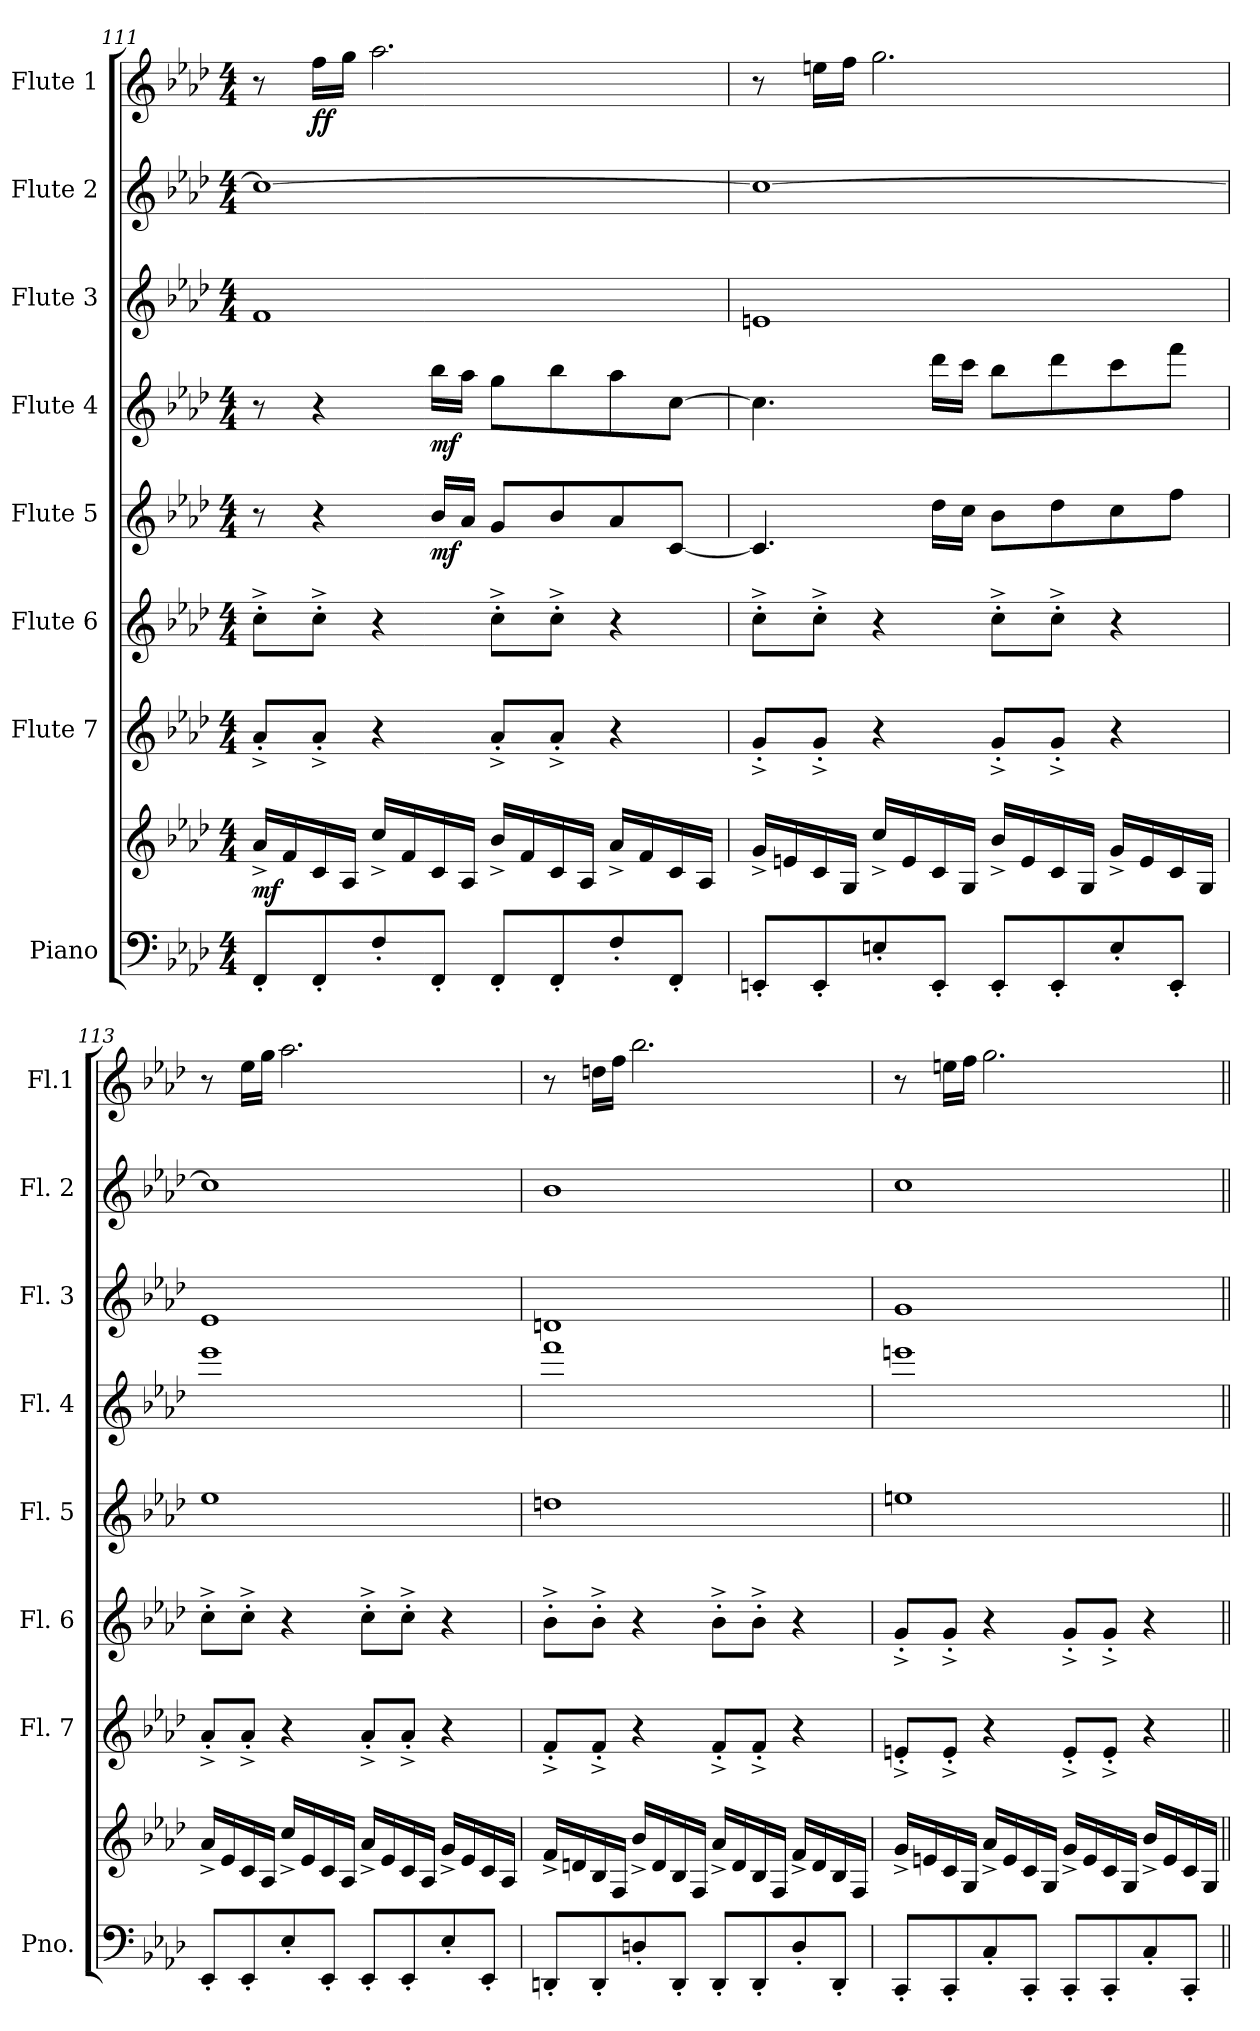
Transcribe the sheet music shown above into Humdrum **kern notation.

**kern	**kern	**dynam	**kern	**kern	**kern	**dynam	**kern	**dynam	**kern	**kern	**kern	**dynam
*part8	*part8	*part8	*part7	*part6	*part5	*part5	*part4	*part4	*part3	*part2	*part1	*part1
*staff9	*staff8	*staff8/9	*staff7	*staff6	*staff5	*staff5	*staff4	*staff4	*staff3	*staff2	*staff1	*staff1
*I"Piano	*	*	*I"Flute 7	*I"Flute 6	*I"Flute 5	*	*I"Flute 4	*	*I"Flute 3	*I"Flute 2	*I"Flute 1	*
*I'Pno.	*	*	*I'Fl. 7	*I'Fl. 6	*I'Fl. 5	*	*I'Fl. 4	*	*I'Fl. 3	*I'Fl. 2	*I'Fl.1	*
*clefF4	*clefG2	*	*clefG2	*clefG2	*clefG2	*	*clefG2	*	*clefG2	*clefG2	*clefG2	*
*k[b-e-a-d-]	*k[b-e-a-d-]	*	*k[b-e-a-d-]	*k[b-e-a-d-]	*k[b-e-a-d-]	*	*k[b-e-a-d-]	*	*k[b-e-a-d-]	*k[b-e-a-d-]	*k[b-e-a-d-]	*
*M4/4	*M4/4	*	*M4/4	*M4/4	*M4/4	*	*M4/4	*	*M4/4	*M4/4	*M4/4	*
=111	=111	=111	=111	=111	=111	=111	=111	=111	=111	=111	=111	=111
!	!	!LO:DY:b	!	!	!	!	!	!	!	!	!	!
8FF'/L	16a-^/LL	mf	8a-^'/L	8cc^'\L	8r	.	8r	.	1f	1cc_	8r	.
.	16f/	.	.	.	.	.	.	.	.	.	.	.
!	!	!	!	!	!	!	!	!	!	!	!	!LO:DY:b
8FF'/	16c/	.	8a-^'/J	8cc^'\J	4r	.	4r	.	.	.	16ff\LL	ff
.	16A-/JJ	.	.	.	.	.	.	.	.	.	16gg\JJ	.
8F'/	16cc^/LL	.	4r	4r	.	.	.	.	.	.	2.aa-\	.
.	16f/	.	.	.	.	.	.	.	.	.	.	.
!	!	!	!	!	!	!LO:DY:b	!	!LO:DY:b	!	!	!	!
8FF'/J	16c/	.	.	.	16b-/LL	mf	16bb-\LL	mf	.	.	.	.
.	16A-/JJ	.	.	.	16a-/JJ	.	16aa-\JJ	.	.	.	.	.
8FF'/L	16b-^/LL	.	8a-^'/L	8cc^'\L	8g/L	.	8gg\L	.	.	.	.	.
.	16f/	.	.	.	.	.	.	.	.	.	.	.
8FF'/	16c/	.	8a-^'/J	8cc^'\J	8b-/	.	8bb-\	.	.	.	.	.
.	16A-/JJ	.	.	.	.	.	.	.	.	.	.	.
8F'/	16a-^/LL	.	4r	4r	8a-/	.	8aa-\	.	.	.	.	.
.	16f/	.	.	.	.	.	.	.	.	.	.	.
8FF'/J	16c/	.	.	.	[8c/J	.	[8cc\J	.	.	.	.	.
.	16A-/JJ	.	.	.	.	.	.	.	.	.	.	.
!!LO:PB:g=z
=112	=112	=112	=112	=112	=112	=112	=112	=112	=112	=112	=112	=112
8EEn'/L	16g^/LL	.	8g^'/L	8cc^'\L	4.c/]	.	4.cc\]	.	1en	1cc_	8r	.
.	16en/	.	.	.	.	.	.	.	.	.	.	.
8EE'/	16c/	.	8g^'/J	8cc^'\J	.	.	.	.	.	.	16een\LL	.
.	16G/JJ	.	.	.	.	.	.	.	.	.	16ff\JJ	.
8En'/	16cc^/LL	.	4r	4r	.	.	.	.	.	.	2.gg\	.
.	16e/	.	.	.	.	.	.	.	.	.	.	.
8EE'/J	16c/	.	.	.	16dd-\LL	.	16ddd-\LL	.	.	.	.	.
.	16G/JJ	.	.	.	16cc\JJ	.	16ccc\JJ	.	.	.	.	.
8EE'/L	16b-^/LL	.	8g^'/L	8cc^'\L	8b-\L	.	8bb-\L	.	.	.	.	.
.	16e/	.	.	.	.	.	.	.	.	.	.	.
8EE'/	16c/	.	8g^'/J	8cc^'\J	8dd-\	.	8ddd-\	.	.	.	.	.
.	16G/JJ	.	.	.	.	.	.	.	.	.	.	.
8E'/	16g^/LL	.	4r	4r	8cc\	.	8ccc\	.	.	.	.	.
.	16e/	.	.	.	.	.	.	.	.	.	.	.
8EE'/J	16c/	.	.	.	8ff\J	.	8fff\J	.	.	.	.	.
.	16G/JJ	.	.	.	.	.	.	.	.	.	.	.
=113	=113	=113	=113	=113	=113	=113	=113	=113	=113	=113	=113	=113
8EE-'/L	16a-^/LL	.	8a-^'/L	8cc^'\L	1ee-	.	1eee-	.	1e-	1cc]	8r	.
.	16e-/	.	.	.	.	.	.	.	.	.	.	.
8EE-'/	16c/	.	8a-^'/J	8cc^'\J	.	.	.	.	.	.	16ee-\LL	.
.	16A-/JJ	.	.	.	.	.	.	.	.	.	16gg\JJ	.
8E-'/	16cc^/LL	.	4r	4r	.	.	.	.	.	.	2.aa-\	.
.	16e-/	.	.	.	.	.	.	.	.	.	.	.
8EE-'/J	16c/	.	.	.	.	.	.	.	.	.	.	.
.	16A-/JJ	.	.	.	.	.	.	.	.	.	.	.
8EE-'/L	16a-^/LL	.	8a-^'/L	8cc^'\L	.	.	.	.	.	.	.	.
.	16e-/	.	.	.	.	.	.	.	.	.	.	.
8EE-'/	16c/	.	8a-^'/J	8cc^'\J	.	.	.	.	.	.	.	.
.	16A-/JJ	.	.	.	.	.	.	.	.	.	.	.
8E-'/	16g^/LL	.	4r	4r	.	.	.	.	.	.	.	.
.	16e-/	.	.	.	.	.	.	.	.	.	.	.
8EE-'/J	16c/	.	.	.	.	.	.	.	.	.	.	.
.	16A-/JJ	.	.	.	.	.	.	.	.	.	.	.
=114	=114	=114	=114	=114	=114	=114	=114	=114	=114	=114	=114	=114
8DDn'/L	16f^/LL	.	8f^'/L	8b-^'\L	1ddn	.	1fff	.	1dn	1b-	8r	.
.	16dn/	.	.	.	.	.	.	.	.	.	.	.
8DD'/	16B-/	.	8f^'/J	8b-^'\J	.	.	.	.	.	.	16ddn\LL	.
.	16F/JJ	.	.	.	.	.	.	.	.	.	16ff\JJ	.
8Dn'/	16b-^/LL	.	4r	4r	.	.	.	.	.	.	2.bb-\	.
.	16d/	.	.	.	.	.	.	.	.	.	.	.
8DD'/J	16B-/	.	.	.	.	.	.	.	.	.	.	.
.	16F/JJ	.	.	.	.	.	.	.	.	.	.	.
8DD'/L	16a-^/LL	.	8f^'/L	8b-^'\L	.	.	.	.	.	.	.	.
.	16d/	.	.	.	.	.	.	.	.	.	.	.
8DD'/	16B-/	.	8f^'/J	8b-^'\J	.	.	.	.	.	.	.	.
.	16F/JJ	.	.	.	.	.	.	.	.	.	.	.
8D'/	16f^/LL	.	4r	4r	.	.	.	.	.	.	.	.
.	16d/	.	.	.	.	.	.	.	.	.	.	.
8DD'/J	16B-/	.	.	.	.	.	.	.	.	.	.	.
.	16F/JJ	.	.	.	.	.	.	.	.	.	.	.
!!LO:PB:g=z
=115	=115	=115	=115	=115	=115	=115	=115	=115	=115	=115	=115	=115
8CC'/L	16g^/LL	.	8en^'/L	8g^'/L	1een	.	1eeen	.	1g	1cc	8r	.
.	16en/	.	.	.	.	.	.	.	.	.	.	.
8CC'/	16c/	.	8e^'/J	8g^'/J	.	.	.	.	.	.	16een\LL	.
.	16G/JJ	.	.	.	.	.	.	.	.	.	16ff\JJ	.
8C'/	16a-^/LL	.	4r	4r	.	.	.	.	.	.	2.gg\	.
.	16e/	.	.	.	.	.	.	.	.	.	.	.
8CC'/J	16c/	.	.	.	.	.	.	.	.	.	.	.
.	16G/JJ	.	.	.	.	.	.	.	.	.	.	.
8CC'/L	16g^/LL	.	8e^'/L	8g^'/L	.	.	.	.	.	.	.	.
.	16e/	.	.	.	.	.	.	.	.	.	.	.
8CC'/	16c/	.	8e^'/J	8g^'/J	.	.	.	.	.	.	.	.
.	16G/JJ	.	.	.	.	.	.	.	.	.	.	.
8C'/	16b-^/LL	.	4r	4r	.	.	.	.	.	.	.	.
.	16e/	.	.	.	.	.	.	.	.	.	.	.
8CC'/J	16c/	.	.	.	.	.	.	.	.	.	.	.
.	16G/JJ	.	.	.	.	.	.	.	.	.	.	.
=||	=||	=||	=||	=||	=||	=||	=||	=||	=||	=||	=||	=||
*-	*-	*-	*-	*-	*-	*-	*-	*-	*-	*-	*-	*-
